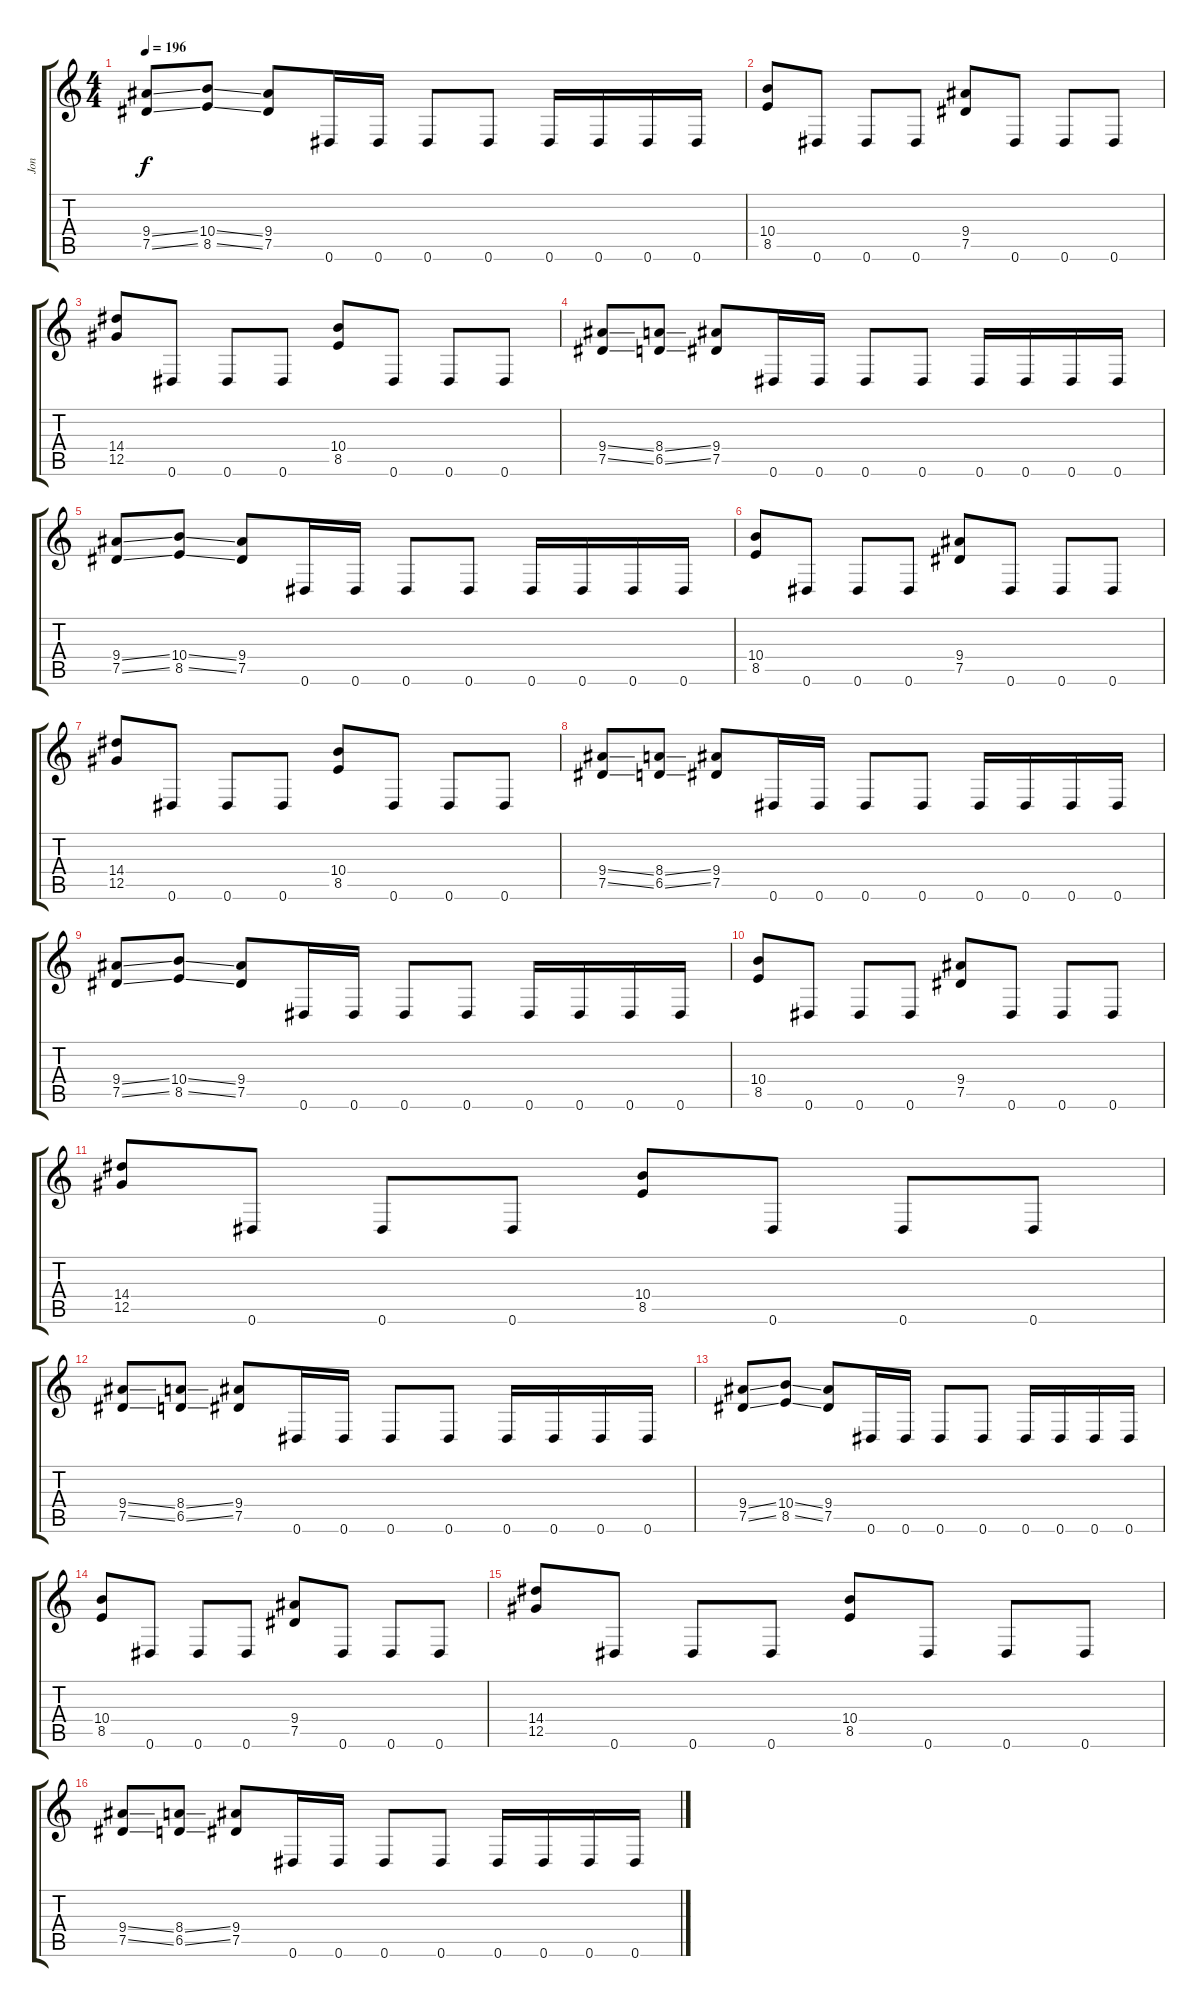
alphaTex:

\track ("Jon" "Jon") {instrument distortionguitar}
\staff {score tabs}
\tuning (Eb4 Bb3 Gb3 Db3 Ab2 Eb2) {hide}
\ts (4 4)
\tempo 196
\clef g2
\ks c
(9.4{ss} 7.5{ss}).8{dy f} (10.4{ss} 8.5{ss}).8 (9.4 7.5).8 0.6.16 0.6.16 0.6.8 0.6.8 0.6.16 0.6.16 0.6.16 0.6.16 |
(10.4 8.5).8 0.6.8 0.6.8 0.6.8 (9.4 7.5).8 0.6.8 0.6.8 0.6.8 |
(14.4 12.5).8 0.6.8 0.6.8 0.6.8 (10.4 8.5).8 0.6.8 0.6.8 0.6.8 |
(9.4{ss} 7.5{ss}).8 (8.4{ss} 6.5{ss}).8 (9.4 7.5).8 0.6.16 0.6.16 0.6.8 0.6.8 0.6.16 0.6.16 0.6.16 0.6.16 |
(9.4{ss} 7.5{ss}).8 (10.4{ss} 8.5{ss}).8 (9.4 7.5).8 0.6.16 0.6.16 0.6.8 0.6.8 0.6.16 0.6.16 0.6.16 0.6.16 |
(10.4 8.5).8 0.6.8 0.6.8 0.6.8 (9.4 7.5).8 0.6.8 0.6.8 0.6.8 |
(14.4 12.5).8 0.6.8 0.6.8 0.6.8 (10.4 8.5).8 0.6.8 0.6.8 0.6.8 |
(9.4{ss} 7.5{ss}).8 (8.4{ss} 6.5{ss}).8 (9.4 7.5).8 0.6.16 0.6.16 0.6.8 0.6.8 0.6.16 0.6.16 0.6.16 0.6.16 |
(9.4{ss} 7.5{ss}).8 (10.4{ss} 8.5{ss}).8 (9.4 7.5).8 0.6.16 0.6.16 0.6.8 0.6.8 0.6.16 0.6.16 0.6.16 0.6.16 |
(10.4 8.5).8 0.6.8 0.6.8 0.6.8 (9.4 7.5).8 0.6.8 0.6.8 0.6.8 |
(14.4 12.5).8 0.6.8 0.6.8 0.6.8 (10.4 8.5).8 0.6.8 0.6.8 0.6.8 |
(9.4{ss} 7.5{ss}).8 (8.4{ss} 6.5{ss}).8 (9.4 7.5).8 0.6.16 0.6.16 0.6.8 0.6.8 0.6.16 0.6.16 0.6.16 0.6.16 |
(9.4{ss} 7.5{ss}).8 (10.4{ss} 8.5{ss}).8 (9.4 7.5).8 0.6.16 0.6.16 0.6.8 0.6.8 0.6.16 0.6.16 0.6.16 0.6.16 |
(10.4 8.5).8 0.6.8 0.6.8 0.6.8 (9.4 7.5).8 0.6.8 0.6.8 0.6.8 |
(14.4 12.5).8 0.6.8 0.6.8 0.6.8 (10.4 8.5).8 0.6.8 0.6.8 0.6.8 |
(9.4{ss} 7.5{ss}).8 (8.4{ss} 6.5{ss}).8 (9.4 7.5).8 0.6.16 0.6.16 0.6.8 0.6.8 0.6.16 0.6.16 0.6.16 0.6.16
